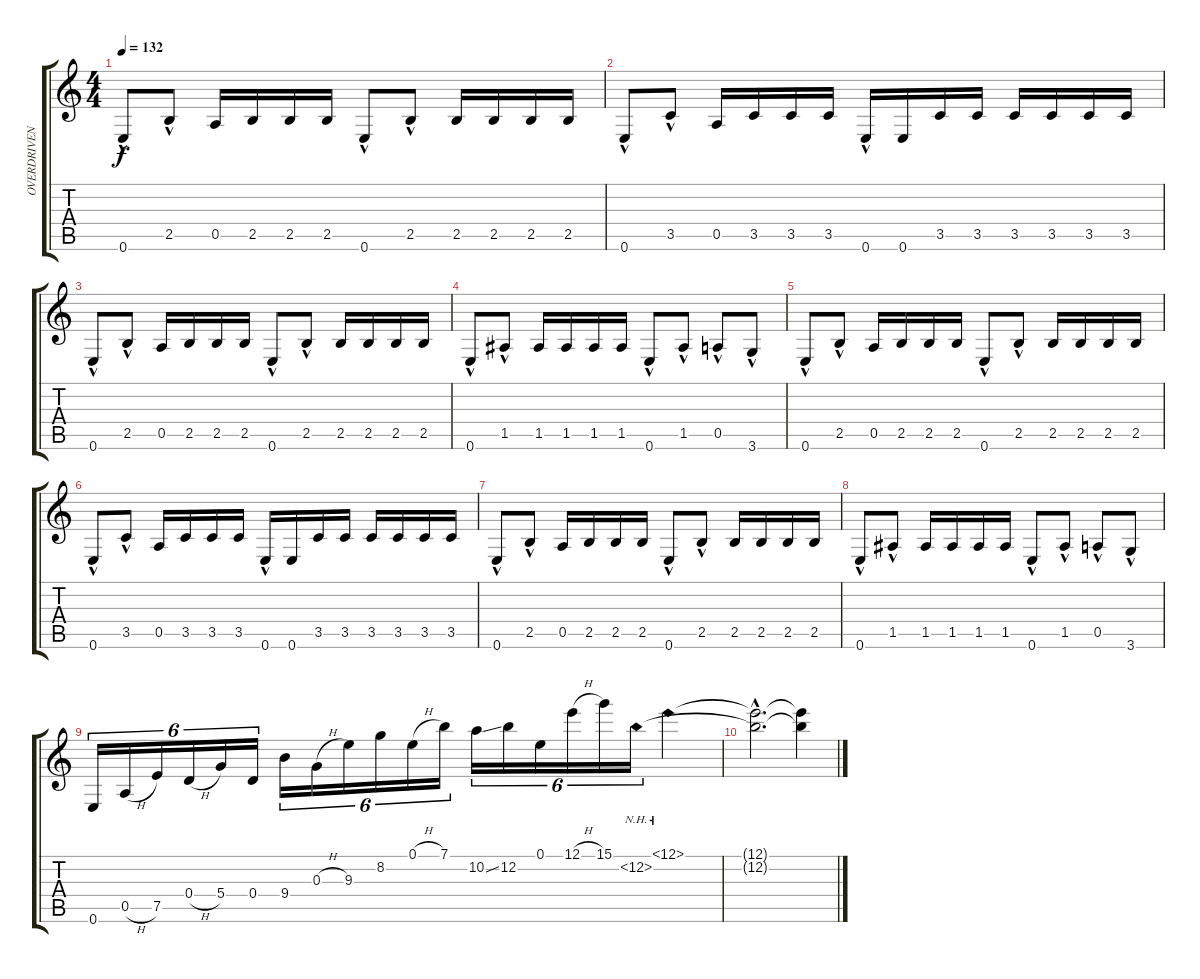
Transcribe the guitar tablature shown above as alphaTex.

\track ("OVERDRIVEN" "OVERDRIVEN") {instrument overdrivenguitar}
\staff {score tabs}
\tuning (E4 B3 G3 D3 A2 E2) {hide}
\ts (4 4)
\tempo 132
\clef g2
\ks c
0.6{hac}.8{dy f instrument overdrivenguitar} 2.5{hac}.8 0.5.16 2.5.16 2.5.16 2.5.16 0.6{hac}.8 2.5{hac}.8 2.5.16 2.5.16 2.5.16 2.5.16 |
0.6{hac}.8 3.5{hac}.8 0.5.16 3.5.16 3.5.16 3.5.16 0.6{hac}.16 0.6.16 3.5.16 3.5.16 3.5.16 3.5.16 3.5.16 3.5.16 |
0.6{hac}.8 2.5{hac}.8 0.5.16 2.5.16 2.5.16 2.5.16 0.6{hac}.8 2.5{hac}.8 2.5.16 2.5.16 2.5.16 2.5.16 |
0.6{hac}.8 1.5{hac}.8 1.5.16 1.5.16 1.5.16 1.5.16 0.6{hac}.8 1.5{hac}.8 0.5{hac}.8 3.6{hac}.8 |
0.6{hac}.8 2.5{hac}.8 0.5.16 2.5.16 2.5.16 2.5.16 0.6{hac}.8 2.5{hac}.8 2.5.16 2.5.16 2.5.16 2.5.16 |
0.6{hac}.8 3.5{hac}.8 0.5.16 3.5.16 3.5.16 3.5.16 0.6{hac}.16 0.6.16 3.5.16 3.5.16 3.5.16 3.5.16 3.5.16 3.5.16 |
0.6{hac}.8 2.5{hac}.8 0.5.16 2.5.16 2.5.16 2.5.16 0.6{hac}.8 2.5{hac}.8 2.5.16 2.5.16 2.5.16 2.5.16 |
0.6{hac}.8 1.5{hac}.8 1.5.16 1.5.16 1.5.16 1.5.16 0.6{hac}.8 1.5{hac}.8 0.5{hac}.8 3.6{hac}.8 |
0.6.16{tu (6 4)} 0.5{h}.16{tu (6 4)} 7.5.16{tu (6 4)} 0.4{h}.16{tu (6 4)} 5.4.16{tu (6 4)} 0.4.16{tu (6 4)} 9.4.16{tu (6 4)} 0.3{h}.16{tu (6 4)} 9.3.16{tu (6 4)} 8.2.16{tu (6 4)} 0.1{h}.16{tu (6 4)} 7.1.16{tu (6 4)} 10.2{ss}.16{tu (6 4)} 12.2.16{tu (6 4)} 0.1.16{tu (6 4)} 12.1{h}.16{tu (6 4)} 15.1.16{tu (6 4)} 12.2{nh}.16{tu (6 4)} 12.1{nh}.4 |
(12.1{hac t} 12.2{hac t}).2{d} (12.1{t} 12.2{t}).4
